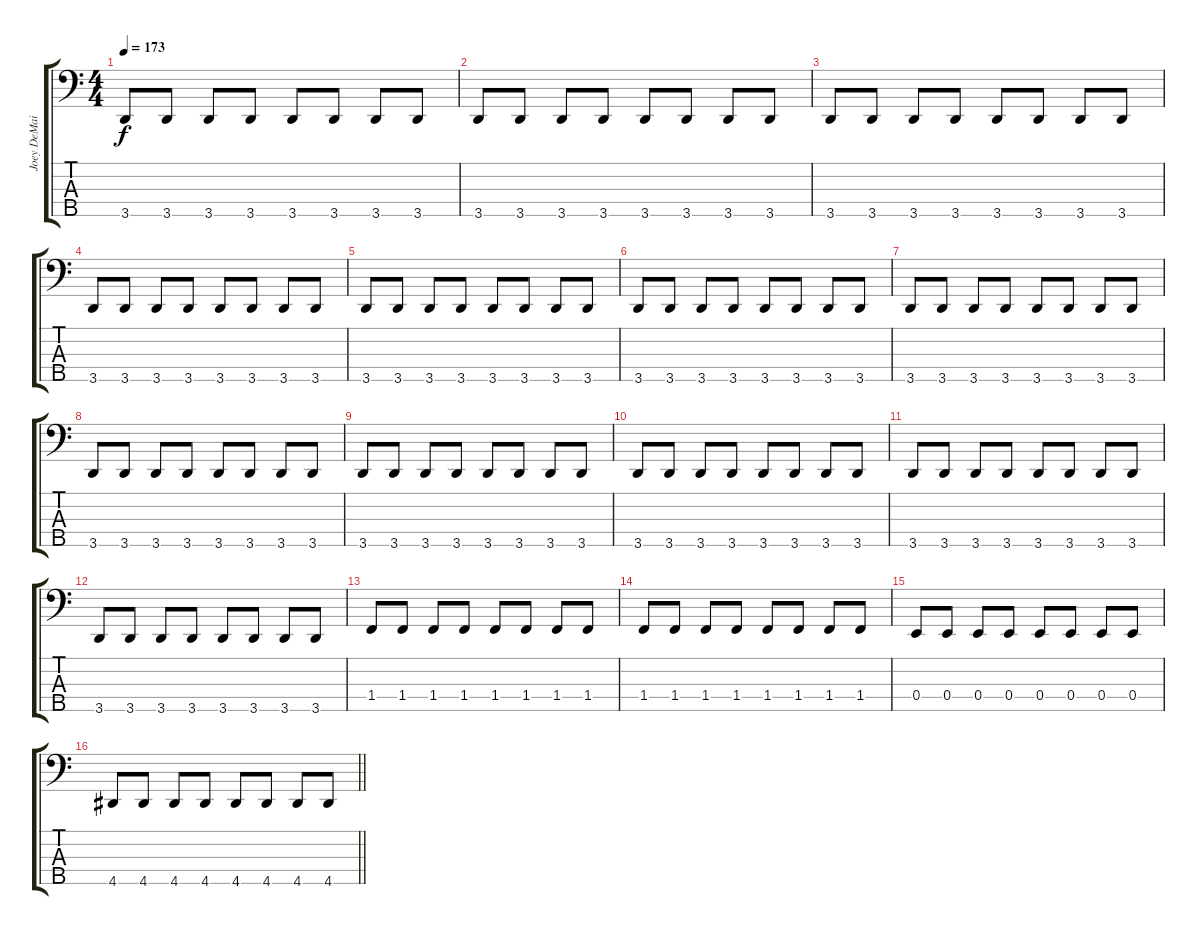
\track ("Joey DeMaio" "Joey DeMai") {instrument electricbasspick}
\staff {score tabs}
\tuning (G2 D2 A1 E1 B0) {hide}
\ts (4 4)
\tempo 173
\clef f4
\ks c
3.5.8{dy f} 3.5.8 3.5.8 3.5.8 3.5.8 3.5.8 3.5.8 3.5.8 |
3.5.8 3.5.8 3.5.8 3.5.8 3.5.8 3.5.8 3.5.8 3.5.8 |
3.5.8 3.5.8 3.5.8 3.5.8 3.5.8 3.5.8 3.5.8 3.5.8 |
3.5.8 3.5.8 3.5.8 3.5.8 3.5.8 3.5.8 3.5.8 3.5.8 |
3.5.8 3.5.8 3.5.8 3.5.8 3.5.8 3.5.8 3.5.8 3.5.8 |
3.5.8 3.5.8 3.5.8 3.5.8 3.5.8 3.5.8 3.5.8 3.5.8 |
3.5.8 3.5.8 3.5.8 3.5.8 3.5.8 3.5.8 3.5.8 3.5.8 |
3.5.8 3.5.8 3.5.8 3.5.8 3.5.8 3.5.8 3.5.8 3.5.8 |
3.5.8 3.5.8 3.5.8 3.5.8 3.5.8 3.5.8 3.5.8 3.5.8 |
3.5.8 3.5.8 3.5.8 3.5.8 3.5.8 3.5.8 3.5.8 3.5.8 |
3.5.8 3.5.8 3.5.8 3.5.8 3.5.8 3.5.8 3.5.8 3.5.8 |
3.5.8 3.5.8 3.5.8 3.5.8 3.5.8 3.5.8 3.5.8 3.5.8 |
1.4.8 1.4.8 1.4.8 1.4.8 1.4.8 1.4.8 1.4.8 1.4.8 |
1.4.8 1.4.8 1.4.8 1.4.8 1.4.8 1.4.8 1.4.8 1.4.8 |
0.4.8 0.4.8 0.4.8 0.4.8 0.4.8 0.4.8 0.4.8 0.4.8 |
\barLineRight lightlight
4.5.8 4.5.8 4.5.8 4.5.8 4.5.8 4.5.8 4.5.8 4.5.8
